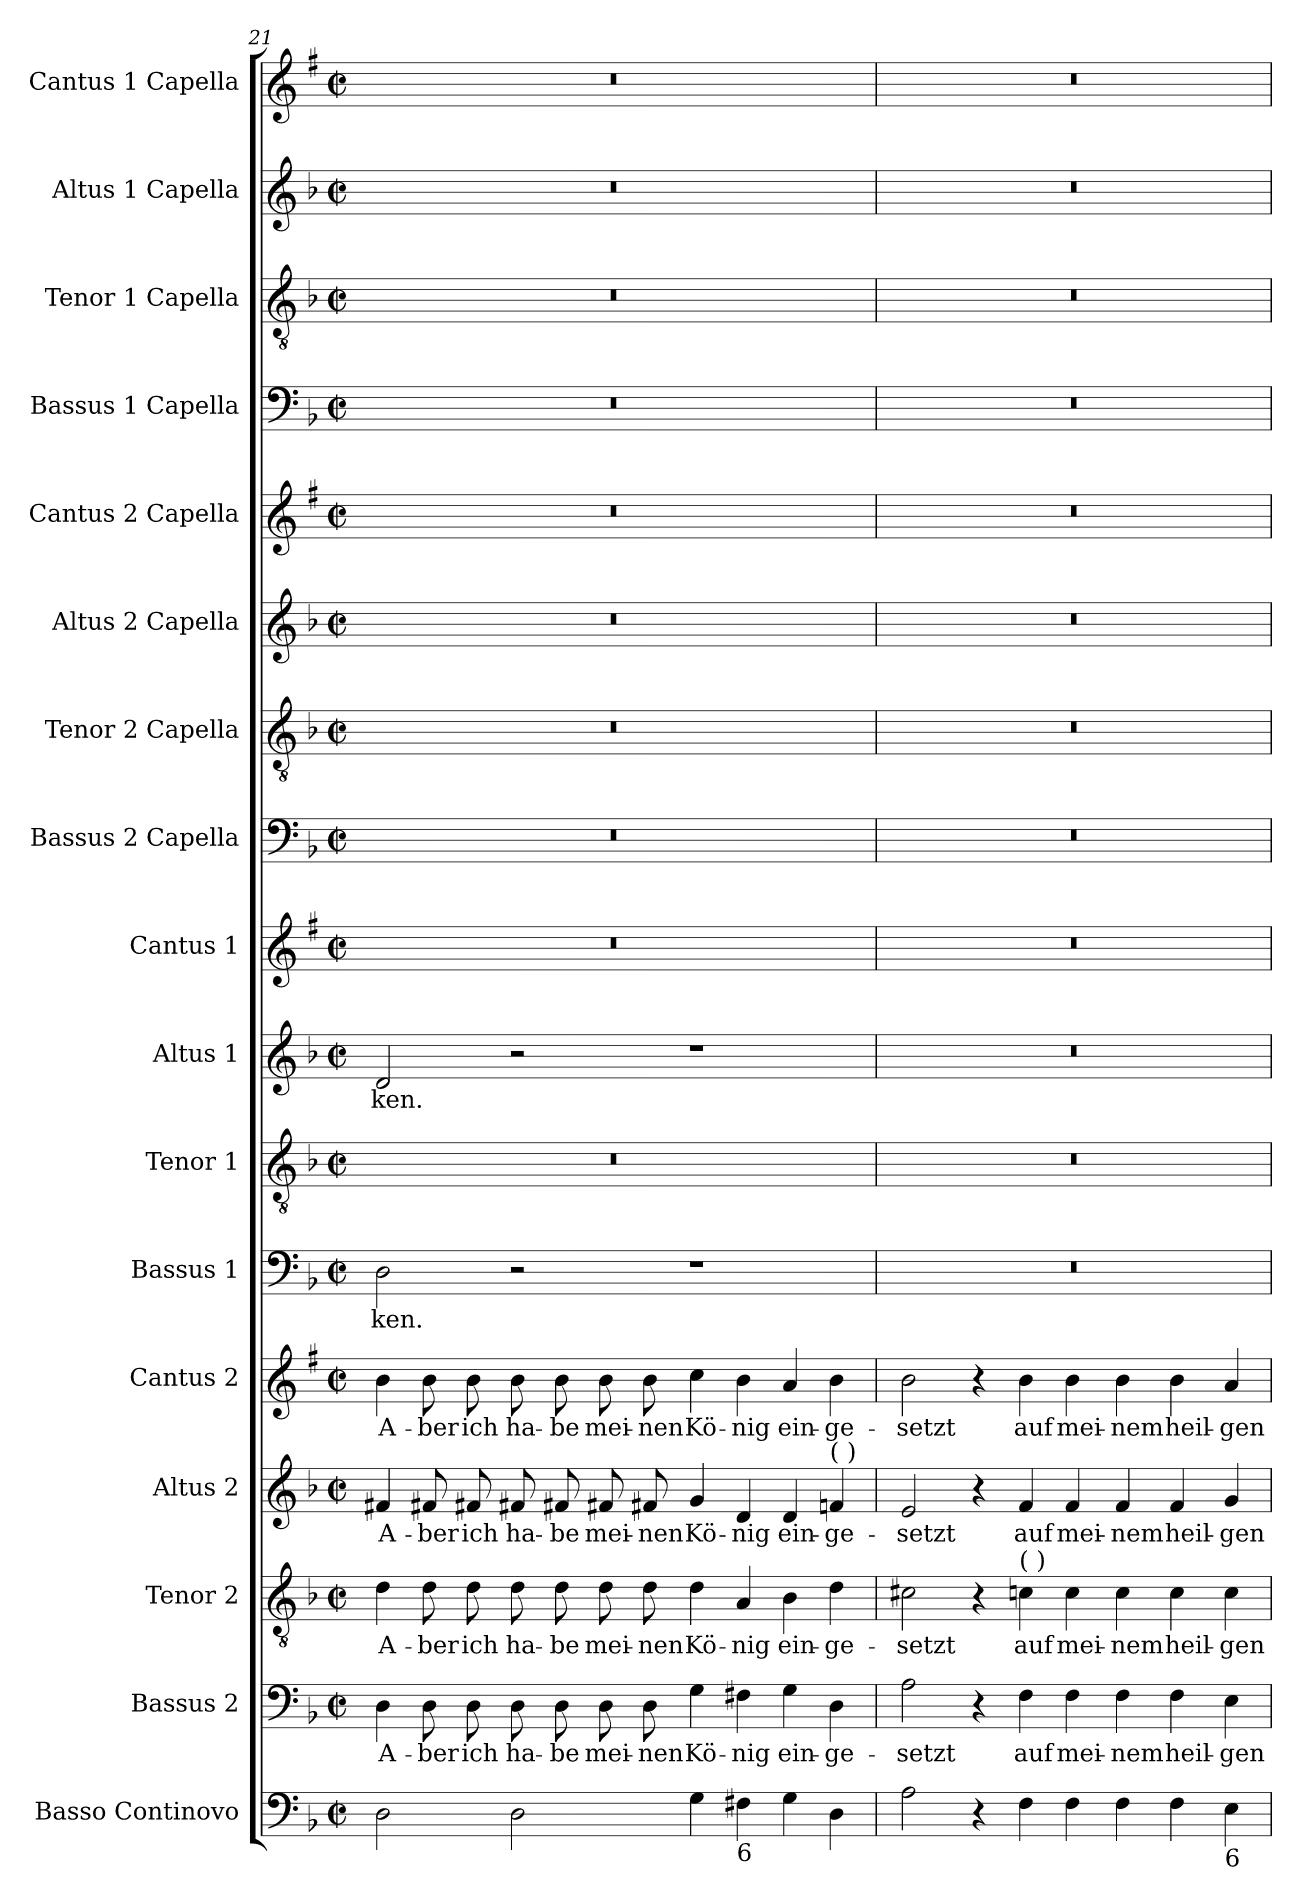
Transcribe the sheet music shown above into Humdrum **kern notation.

**kern	**kern	**text	**kern	**text	**kern	**text	**kern	**text	**kern	**text	**kern	**kern	**text	**kern	**kern	**kern	**kern	**kern	**kern	**kern	**kern	**kern
*part17	*part16	*part16	*part15	*part15	*part14	*part14	*part13	*part13	*part12	*part12	*part11	*part10	*part10	*part9	*part8	*part7	*part6	*part5	*part4	*part3	*part2	*part1
*staff17	*staff16	*staff16	*staff15	*staff15	*staff14	*staff14	*staff13	*staff13	*staff12	*staff12	*staff11	*staff10	*staff10	*staff9	*staff8	*staff7	*staff6	*staff5	*staff4	*staff3	*staff2	*staff1
*I"Basso Continovo	*I"Bassus 2	*	*I"Tenor 2	*	*I"Altus 2	*	*I"Cantus 2	*	*I"Bassus 1	*	*I"Tenor 1	*I"Altus 1	*	*I"Cantus 1	*I"Bassus 2 Capella	*I"Tenor 2 Capella	*I"Altus 2 Capella	*I"Cantus 2 Capella	*I"Bassus 1 Capella	*I"Tenor 1 Capella	*I"Altus 1 Capella	*I"Cantus 1 Capella
*I'BC	*I'B2	*	*I'T2	*	*I'A2	*	*I'C2	*	*I'B1	*	*I'T1	*I'A1	*	*I'C1	*I'B2C	*I'T2C	*I'A2C	*I'C2C	*I'B1C	*I'T1C	*I'A1C	*I'C1C
!!LO:LB:g=z
*clefF4	*clefF4	*	*clefGv2	*	*clefG2	*	*clefG2	*	*clefF4	*	*clefGv2	*clefG2	*	*clefG2	*clefF4	*clefGv2	*clefG2	*clefG2	*clefF4	*clefGv2	*clefG2	*clefG2
*	*	*	*	*	*	*	*ITrd1c2	*	*	*	*	*	*	*ITrd1c2	*	*	*	*ITrd1c2	*	*	*	*ITrd1c2
*k[b-]	*k[b-]	*	*k[b-]	*	*k[b-]	*	*k[b-]	*	*k[b-]	*	*k[b-]	*k[b-]	*	*k[b-]	*k[b-]	*k[b-]	*k[b-]	*k[b-]	*k[b-]	*k[b-]	*k[b-]	*k[b-]
*F:	*F:	*	*F:	*	*F:	*	*F:	*	*F:	*	*F:	*F:	*	*F:	*F:	*F:	*F:	*F:	*F:	*F:	*F:	*F:
*M4/2	*M4/2	*	*M4/2	*	*M4/2	*	*M4/2	*	*M4/2	*	*M4/2	*M4/2	*	*M4/2	*M4/2	*M4/2	*M4/2	*M4/2	*M4/2	*M4/2	*M4/2	*M4/2
*met(c|)	*met(c|)	*	*met(c|)	*	*met(c|)	*	*met(c|)	*	*met(c|)	*	*met(c|)	*met(c|)	*	*met(c|)	*met(c|)	*met(c|)	*met(c|)	*met(c|)	*met(c|)	*met(c|)	*met(c|)	*met(c|)
=21	=21	=21	=21	=21	=21	=21	=21	=21	=21	=21	=21	=21	=21	=21	=21	=21	=21	=21	=21	=21	=21	=21
!	!	!LO:LY:b	!	!LO:LY:b	!	!LO:LY:b	!	!LO:LY:b	!	!LO:LY:b	!	!	!LO:LY:b	!	!	!	!	!	!	!	!	!
2D	4D	A-	4d	A-	4f#X	A-	4a	A-	2D	ken.	0r	2d	ken.	0r	0r	0r	0r	0r	0r	0r	0r	0r
!	!	!LO:LY:b	!	!LO:LY:b	!	!LO:LY:b	!	!LO:LY:b	!	!	!	!	!	!	!	!	!	!	!	!	!	!
.	8D	-ber	8d	-ber	8f#X	-ber	8a	-ber	.	.	.	.	.	.	.	.	.	.	.	.	.	.
!	!	!LO:LY:b	!	!LO:LY:b	!	!LO:LY:b	!	!LO:LY:b	!	!	!	!	!	!	!	!	!	!	!	!	!	!
.	8D	ich	8d	ich	8f#X	ich	8a	ich	.	.	.	.	.	.	.	.	.	.	.	.	.	.
!	!	!LO:LY:b	!	!LO:LY:b	!	!LO:LY:b	!	!LO:LY:b	!	!	!	!	!	!	!	!	!	!	!	!	!	!
2D	8D	ha-	8d	ha-	8f#X	ha-	8a	ha-	2r	.	.	2r	.	.	.	.	.	.	.	.	.	.
!	!	!LO:LY:b	!	!LO:LY:b	!	!LO:LY:b	!	!LO:LY:b	!	!	!	!	!	!	!	!	!	!	!	!	!	!
.	8D	-be	8d	-be	8f#X	-be	8a	-be	.	.	.	.	.	.	.	.	.	.	.	.	.	.
!	!	!LO:LY:b	!	!LO:LY:b	!	!LO:LY:b	!	!LO:LY:b	!	!	!	!	!	!	!	!	!	!	!	!	!	!
.	8D	mei-	8d	mei-	8f#X	mei-	8a	mei-	.	.	.	.	.	.	.	.	.	.	.	.	.	.
!	!	!LO:LY:b	!	!LO:LY:b	!	!LO:LY:b	!	!LO:LY:b	!	!	!	!	!	!	!	!	!	!	!	!	!	!
.	8D	-nen	8d	-nen	8f#X	-nen	8a	-nen	.	.	.	.	.	.	.	.	.	.	.	.	.	.
!	!	!LO:LY:b	!	!LO:LY:b	!	!LO:LY:b	!	!LO:LY:b	!	!	!	!	!	!	!	!	!	!	!	!	!	!
4G	4G	Kö-	4d	Kö-	4g	Kö-	4b-	Kö-	1r	.	.	1r	.	.	.	.	.	.	.	.	.	.
!LO:TX:b:t=6	!	!	!	!	!	!	!	!	!	!	!	!	!	!	!	!	!	!	!	!	!	!
!	!	!LO:LY:b	!	!LO:LY:b	!	!LO:LY:b	!	!LO:LY:b	!	!	!	!	!	!	!	!	!	!	!	!	!	!
4F#X	4F#X	-nig	4A	-nig	4d	-nig	4a	-nig	.	.	.	.	.	.	.	.	.	.	.	.	.	.
!	!	!LO:LY:b	!	!LO:LY:b	!	!LO:LY:b	!	!LO:LY:b	!	!	!	!	!	!	!	!	!	!	!	!	!	!
4G	4G	ein-	4B-	ein-	4d	ein-	4g	ein-	.	.	.	.	.	.	.	.	.	.	.	.	.	.
!	!	!	!	!	!LO:TX:a:t=(  )	!	!	!	!	!	!	!	!	!	!	!	!	!	!	!	!	!
!	!	!LO:LY:b	!	!LO:LY:b	!	!LO:LY:b	!	!LO:LY:b	!	!	!	!	!	!	!	!	!	!	!	!	!	!
4D	4D	-ge-	4d	-ge-	4f	-ge-	4a	-ge-	.	.	.	.	.	.	.	.	.	.	.	.	.	.
=22	=22	=22	=22	=22	=22	=22	=22	=22	=22	=22	=22	=22	=22	=22	=22	=22	=22	=22	=22	=22	=22	=22
!	!	!LO:LY:b	!	!LO:LY:b	!	!LO:LY:b	!	!LO:LY:b	!	!	!	!	!	!	!	!	!	!	!	!	!	!
2A	2A	-setzt	2c#X	-setzt	2e	-setzt	2a	-setzt	0r	.	0r	0r	.	0r	0r	0r	0r	0r	0r	0r	0r	0r
4r	4r	.	4r	.	4r	.	4r	.	.	.	.	.	.	.	.	.	.	.	.	.	.	.
!	!	!	!LO:TX:a:t=(  )	!	!	!	!	!	!	!	!	!	!	!	!	!	!	!	!	!	!	!
!	!	!LO:LY:b	!	!LO:LY:b	!	!LO:LY:b	!	!LO:LY:b	!	!	!	!	!	!	!	!	!	!	!	!	!	!
4F	4F	auf	4c	auf	4f	auf	4a	auf	.	.	.	.	.	.	.	.	.	.	.	.	.	.
!	!	!LO:LY:b	!	!LO:LY:b	!	!LO:LY:b	!	!LO:LY:b	!	!	!	!	!	!	!	!	!	!	!	!	!	!
4F	4F	mei-	4c	mei-	4f	mei-	4a	mei-	.	.	.	.	.	.	.	.	.	.	.	.	.	.
!	!	!LO:LY:b	!	!LO:LY:b	!	!LO:LY:b	!	!LO:LY:b	!	!	!	!	!	!	!	!	!	!	!	!	!	!
4F	4F	-nem	4c	-nem	4f	-nem	4a	-nem	.	.	.	.	.	.	.	.	.	.	.	.	.	.
!	!	!LO:LY:b	!	!LO:LY:b	!	!LO:LY:b	!	!LO:LY:b	!	!	!	!	!	!	!	!	!	!	!	!	!	!
4F	4F	heil-	4c	heil-	4f	heil-	4a	heil-	.	.	.	.	.	.	.	.	.	.	.	.	.	.
!LO:TX:b:t=6	!	!	!	!	!	!	!	!	!	!	!	!	!	!	!	!	!	!	!	!	!	!
!	!	!LO:LY:b	!	!LO:LY:b	!	!LO:LY:b	!	!LO:LY:b	!	!	!	!	!	!	!	!	!	!	!	!	!	!
4E	4E	-gen	4c	-gen	4g	-gen	4g	-gen	.	.	.	.	.	.	.	.	.	.	.	.	.	.
=	=	=	=	=	=	=	=	=	=	=	=	=	=	=	=	=	=	=	=	=	=	=
*-	*-	*-	*-	*-	*-	*-	*-	*-	*-	*-	*-	*-	*-	*-	*-	*-	*-	*-	*-	*-	*-	*-
